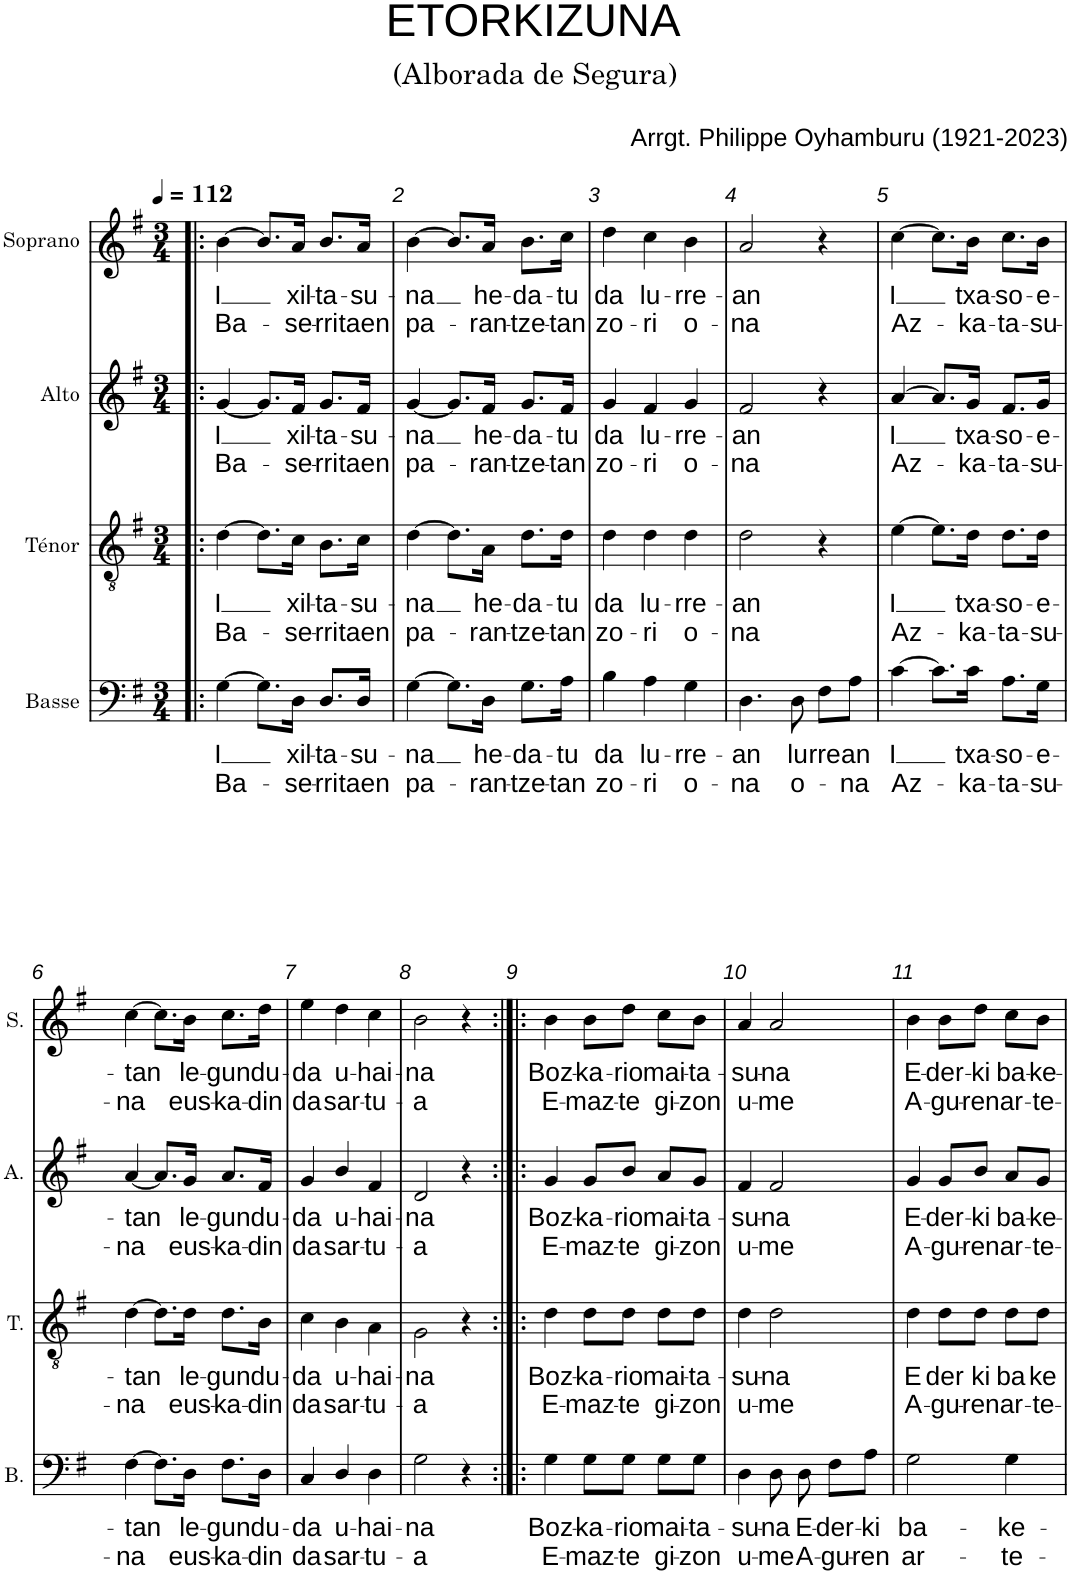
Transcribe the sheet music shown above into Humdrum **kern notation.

**kern	**text	**text	**kern	**text	**text	**kern	**text	**text	**kern	**text	**text
*part4	*part4	*part4	*part3	*part3	*part3	*part2	*part2	*part2	*part1	*part1	*part1
*staff4	*staff4	*staff4	*staff3	*staff3	*staff3	*staff2	*staff2	*staff2	*staff1	*staff1	*staff1
*I"Basse	*	*	*I"Ténor	*	*	*I"Alto	*	*	*I"Soprano	*	*
*I'B.	*	*	*I'T.	*	*	*I'A.	*	*	*I'S.	*	*
*clefF4	*	*	*clefGv2	*	*	*clefG2	*	*	*clefG2	*	*
*k[f#]	*	*	*k[f#]	*	*	*k[f#]	*	*	*k[f#]	*	*
*M3/4	*	*	*M3/4	*	*	*M3/4	*	*	*M3/4	*	*
*MM112	*	*	*MM112	*	*	*MM112	*	*	*MM112	*	*
=1!|:	=1!|:	=1!|:	=1!|:	=1!|:	=1!|:	=1!|:	=1!|:	=1!|:	=1!|:	=1!|:	=1!|:
!	!LO:LY:b	!LO:LY:b	!	!LO:LY:b	!LO:LY:b	!	!LO:LY:b	!LO:LY:b	!	!LO:LY:b	!LO:LY:b
[>4G\	I	Ba-	[>4d\	I	Ba-	[<4g/	I	Ba-	[>4b\	I	Ba-
8.G\L]	.	.	8.d\L]	.	.	8.g/L]	.	.	8.b/L]	.	.
!	!LO:LY:b	!LO:LY:b	!	!LO:LY:b	!LO:LY:b	!	!LO:LY:b	!LO:LY:b	!	!LO:LY:b	!LO:LY:b
16D\Jk	xil-	-se-	16c\Jk	xil-	-se-	16f#/Jk	xil-	-se-	16a/Jk	xil-	-se-
!	!LO:LY:b	!LO:LY:b	!	!LO:LY:b	!LO:LY:b	!	!LO:LY:b	!LO:LY:b	!	!LO:LY:b	!LO:LY:b
8.D/L	-ta-	-rri	8.B\L	-ta-	-rri	8.g/L	-ta-	-rri	8.b/L	-ta-	-rri
!	!LO:LY:b	!LO:LY:b	!	!LO:LY:b	!LO:LY:b	!	!LO:LY:b	!LO:LY:b	!	!LO:LY:b	!LO:LY:b
16D/Jk	-su-	taen	16c\Jk	-su-	taen	16f#/Jk	-su-	taen	16a/Jk	-su-	taen
=2	=2	=2	=2	=2	=2	=2	=2	=2	=2	=2	=2
!	!LO:LY:b	!LO:LY:b	!	!LO:LY:b	!LO:LY:b	!	!LO:LY:b	!LO:LY:b	!	!LO:LY:b	!LO:LY:b
[>4G\	-na	pa-	[>4d\	-na	pa-	[<4g/	-na	pa-	[>4b\	-na	pa-
8.G\L]	.	.	8.d\L]	.	.	8.g/L]	.	.	8.b/L]	.	.
!	!LO:LY:b	!LO:LY:b	!	!LO:LY:b	!LO:LY:b	!	!LO:LY:b	!LO:LY:b	!	!LO:LY:b	!LO:LY:b
16D\Jk	he-	-ran-	16A\Jk	he-	-ran-	16f#/Jk	he-	-ran-	16a/Jk	he-	-ran-
!	!LO:LY:b	!LO:LY:b	!	!LO:LY:b	!LO:LY:b	!	!LO:LY:b	!LO:LY:b	!	!LO:LY:b	!LO:LY:b
8.G\L	-da-	-tze-	8.d\L	-da-	-tze-	8.g/L	-da-	-tze-	8.b\L	-da-	-tze-
!	!LO:LY:b	!LO:LY:b	!	!LO:LY:b	!LO:LY:b	!	!LO:LY:b	!LO:LY:b	!	!LO:LY:b	!LO:LY:b
16A\Jk	-tu	-tan	16d\Jk	-tu	-tan	16f#/Jk	-tu	-tan	16cc\Jk	-tu	-tan
=3	=3	=3	=3	=3	=3	=3	=3	=3	=3	=3	=3
!	!LO:LY:b	!LO:LY:b	!	!LO:LY:b	!LO:LY:b	!	!LO:LY:b	!LO:LY:b	!	!LO:LY:b	!LO:LY:b
4B\	da	zo-	4d\	da	zo-	4g/	da	zo-	4dd\	da	zo-
!	!LO:LY:b	!LO:LY:b	!	!LO:LY:b	!LO:LY:b	!	!LO:LY:b	!LO:LY:b	!	!LO:LY:b	!LO:LY:b
4A\	lu-	-ri	4d\	lu-	-ri	4f#/	lu-	-ri	4cc\	lu-	-ri
!	!LO:LY:b	!LO:LY:b	!	!LO:LY:b	!LO:LY:b	!	!LO:LY:b	!LO:LY:b	!	!LO:LY:b	!LO:LY:b
4G\	-rre-	o-	4d\	-rre-	o-	4g/	-rre-	o-	4b\	-rre-	o-
=4	=4	=4	=4	=4	=4	=4	=4	=4	=4	=4	=4
!	!LO:LY:b	!LO:LY:b	!	!LO:LY:b	!LO:LY:b	!	!LO:LY:b	!LO:LY:b	!	!LO:LY:b	!LO:LY:b
4.D\	-an	-na	2d\	-an	-na	2f#/	-an	-na	2a/	-an	-na
!	!LO:LY:b	!LO:LY:b	!	!	!	!	!	!	!	!	!
8D\	lu	o-	.	.	.	.	.	.	.	.	.
!	!LO:LY:b	!	!	!	!	!	!	!	!	!	!
8F#\L	rre	.	4r	.	.	4r	.	.	4r	.	.
!	!LO:LY:b	!LO:LY:b	!	!	!	!	!	!	!	!	!
8A\J	an	-na	.	.	.	.	.	.	.	.	.
=5	=5	=5	=5	=5	=5	=5	=5	=5	=5	=5	=5
!	!LO:LY:b	!LO:LY:b	!	!LO:LY:b	!LO:LY:b	!	!LO:LY:b	!LO:LY:b	!	!LO:LY:b	!LO:LY:b
[>4c\	I	Az-	[>4e\	I	Az-	[>4a/	I	Az-	[>4cc\	I	Az-
8.c\L]	.	.	8.e\L]	.	.	8.a/L]	.	.	8.cc\L]	.	.
!	!LO:LY:b	!LO:LY:b	!	!LO:LY:b	!LO:LY:b	!	!LO:LY:b	!LO:LY:b	!	!LO:LY:b	!LO:LY:b
16c\Jk	txa-	-ka-	16d\Jk	txa-	-ka-	16g/Jk	txa-	-ka-	16b\Jk	txa-	-ka-
!	!LO:LY:b	!LO:LY:b	!	!LO:LY:b	!LO:LY:b	!	!LO:LY:b	!LO:LY:b	!	!LO:LY:b	!LO:LY:b
8.A\L	-so-	-ta-	8.d\L	-so-	-ta-	8.f#/L	-so-	-ta-	8.cc\L	-so-	-ta-
!	!LO:LY:b	!LO:LY:b	!	!LO:LY:b	!LO:LY:b	!	!LO:LY:b	!LO:LY:b	!	!LO:LY:b	!LO:LY:b
16G\Jk	-e-	-su-	16d\Jk	-e-	-su-	16g/Jk	-e-	-su-	16b\Jk	-e-	-su-
!!LO:LB:g=z
=6	=6	=6	=6	=6	=6	=6	=6	=6	=6	=6	=6
!	!LO:LY:b	!LO:LY:b	!	!LO:LY:b	!LO:LY:b	!	!LO:LY:b	!LO:LY:b	!	!LO:LY:b	!LO:LY:b
[>4F#\	-tan	-na	[>4d\	-tan	-na	[<4a/	-tan	-na	[>4cc\	-tan	-na
8.F#\L]	.	.	8.d\L]	.	.	8.a/L]	.	.	8.cc\L]	.	.
!	!LO:LY:b	!LO:LY:b	!	!LO:LY:b	!LO:LY:b	!	!LO:LY:b	!LO:LY:b	!	!LO:LY:b	!LO:LY:b
16D\Jk	le-	eus-	16d\Jk	le-	eus-	16g/Jk	le-	eus-	16b\Jk	le-	eus-
!	!LO:LY:b	!LO:LY:b	!	!LO:LY:b	!LO:LY:b	!	!LO:LY:b	!LO:LY:b	!	!LO:LY:b	!LO:LY:b
8.F#\L	-gun	-ka-	8.d\L	-gun	-ka-	8.a/L	-gun	-ka-	8.cc\L	-gun	-ka-
!	!LO:LY:b	!LO:LY:b	!	!LO:LY:b	!LO:LY:b	!	!LO:LY:b	!LO:LY:b	!	!LO:LY:b	!LO:LY:b
16D\Jk	du-	-din	16B\Jk	du-	-din	16f#/Jk	du-	-din	16dd\Jk	du-	-din
=7	=7	=7	=7	=7	=7	=7	=7	=7	=7	=7	=7
!	!LO:LY:b	!LO:LY:b	!	!LO:LY:b	!LO:LY:b	!	!LO:LY:b	!LO:LY:b	!	!LO:LY:b	!LO:LY:b
4C/	-da	da	4c\	-da	da	4g/	-da	da	4ee\	-da	da
!	!LO:LY:b	!LO:LY:b	!	!LO:LY:b	!LO:LY:b	!	!LO:LY:b	!LO:LY:b	!	!LO:LY:b	!LO:LY:b
4D/	u-	sar-	4B\	u-	sar-	4b/	u-	sar-	4dd\	u-	sar-
!	!LO:LY:b	!LO:LY:b	!	!LO:LY:b	!LO:LY:b	!	!LO:LY:b	!LO:LY:b	!	!LO:LY:b	!LO:LY:b
4D\	-hai-	-tu-	4A\	-hai-	-tu-	4f#/	-hai-	-tu-	4cc\	-hai-	-tu-
=8	=8	=8	=8	=8	=8	=8	=8	=8	=8	=8	=8
!	!LO:LY:b	!LO:LY:b	!	!LO:LY:b	!LO:LY:b	!	!LO:LY:b	!LO:LY:b	!	!LO:LY:b	!LO:LY:b
2G\	-na	-a	2G\	-na	-a	2d/	-na	-a	2b\	-na	-a
4r	.	.	4r	.	.	4r	.	.	4r	.	.
=9:|!|:	=9:|!|:	=9:|!|:	=9:|!|:	=9:|!|:	=9:|!|:	=9:|!|:	=9:|!|:	=9:|!|:	=9:|!|:	=9:|!|:	=9:|!|:
!	!LO:LY:b	!LO:LY:b	!	!LO:LY:b	!LO:LY:b	!	!LO:LY:b	!LO:LY:b	!	!LO:LY:b	!LO:LY:b
4G\	Boz-	E-	4d\	Boz-	E-	4g/	Boz-	E-	4b\	Boz-	E-
!	!LO:LY:b	!LO:LY:b	!	!LO:LY:b	!LO:LY:b	!	!LO:LY:b	!LO:LY:b	!	!LO:LY:b	!LO:LY:b
8G\L	-ka-	-maz-	8d\L	-ka-	-maz-	8g/L	-ka-	-maz-	8b\L	-ka-	-maz-
!	!LO:LY:b	!LO:LY:b	!	!LO:LY:b	!LO:LY:b	!	!LO:LY:b	!LO:LY:b	!	!LO:LY:b	!LO:LY:b
8G\J	-rio	-te	8d\J	-rio	-te	8b/J	-rio	-te	8dd\J	-rio	-te
!	!LO:LY:b	!LO:LY:b	!	!LO:LY:b	!LO:LY:b	!	!LO:LY:b	!LO:LY:b	!	!LO:LY:b	!LO:LY:b
8G\L	mai-	gi-	8d\L	mai-	gi-	8a/L	mai-	gi-	8cc\L	mai-	gi-
!	!LO:LY:b	!LO:LY:b	!	!LO:LY:b	!LO:LY:b	!	!LO:LY:b	!LO:LY:b	!	!LO:LY:b	!LO:LY:b
8G\J	-ta-	-zon	8d\J	-ta-	-zon	8g/J	-ta-	-zon	8b\J	-ta-	-zon
=10	=10	=10	=10	=10	=10	=10	=10	=10	=10	=10	=10
!	!LO:LY:b	!LO:LY:b	!	!LO:LY:b	!LO:LY:b	!	!LO:LY:b	!LO:LY:b	!	!LO:LY:b	!LO:LY:b
4D\	-su-	u-	4d\	-su-	u-	4f#/	-su-	u-	4a/	-su-	u-
!	!LO:LY:b	!LO:LY:b	!	!LO:LY:b	!LO:LY:b	!	!LO:LY:b	!LO:LY:b	!	!LO:LY:b	!LO:LY:b
8D\	-na	-me	2d\	-na	-me	2f#/	-na	-me	2a/	-na	-me
!	!LO:LY:b	!LO:LY:b	!	!	!	!	!	!	!	!	!
8D\	E-	A-	.	.	.	.	.	.	.	.	.
!	!LO:LY:b	!LO:LY:b	!	!	!	!	!	!	!	!	!
8F#\L	-der-	-gu-	.	.	.	.	.	.	.	.	.
!	!LO:LY:b	!LO:LY:b	!	!	!	!	!	!	!	!	!
8A\J	-ki	-ren	.	.	.	.	.	.	.	.	.
=11	=11	=11	=11	=11	=11	=11	=11	=11	=11	=11	=11
!	!LO:LY:b	!LO:LY:b	!	!LO:LY:b	!LO:LY:b	!	!LO:LY:b	!LO:LY:b	!	!LO:LY:b	!LO:LY:b
2G\	ba-	ar-	4d\	E	A-	4g/	E-	A-	4b\	E-	A-
!	!	!	!	!LO:LY:b	!LO:LY:b	!	!LO:LY:b	!LO:LY:b	!	!LO:LY:b	!LO:LY:b
.	.	.	8d\L	der	-gu-	8g/L	-der-	-gu-	8b\L	-der-	-gu-
!	!	!	!	!LO:LY:b	!LO:LY:b	!	!LO:LY:b	!LO:LY:b	!	!LO:LY:b	!LO:LY:b
.	.	.	8d\J	ki	-ren	8b/J	-ki	-ren	8dd\J	-ki	-ren
!	!LO:LY:b	!LO:LY:b	!	!LO:LY:b	!LO:LY:b	!	!LO:LY:b	!LO:LY:b	!	!LO:LY:b	!LO:LY:b
4G\	-ke-	-te-	8d\L	ba	ar-	8a/L	ba-	ar-	8cc\L	ba-	ar-
!	!	!	!	!LO:LY:b	!LO:LY:b	!	!LO:LY:b	!LO:LY:b	!	!LO:LY:b	!LO:LY:b
.	.	.	8d\J	ke	-te-	8g/J	-ke-	-te-	8b\J	-ke-	-te-
=	=	=	=	=	=	=	=	=	=	=	=
*-	*-	*-	*-	*-	*-	*-	*-	*-	*-	*-	*-
